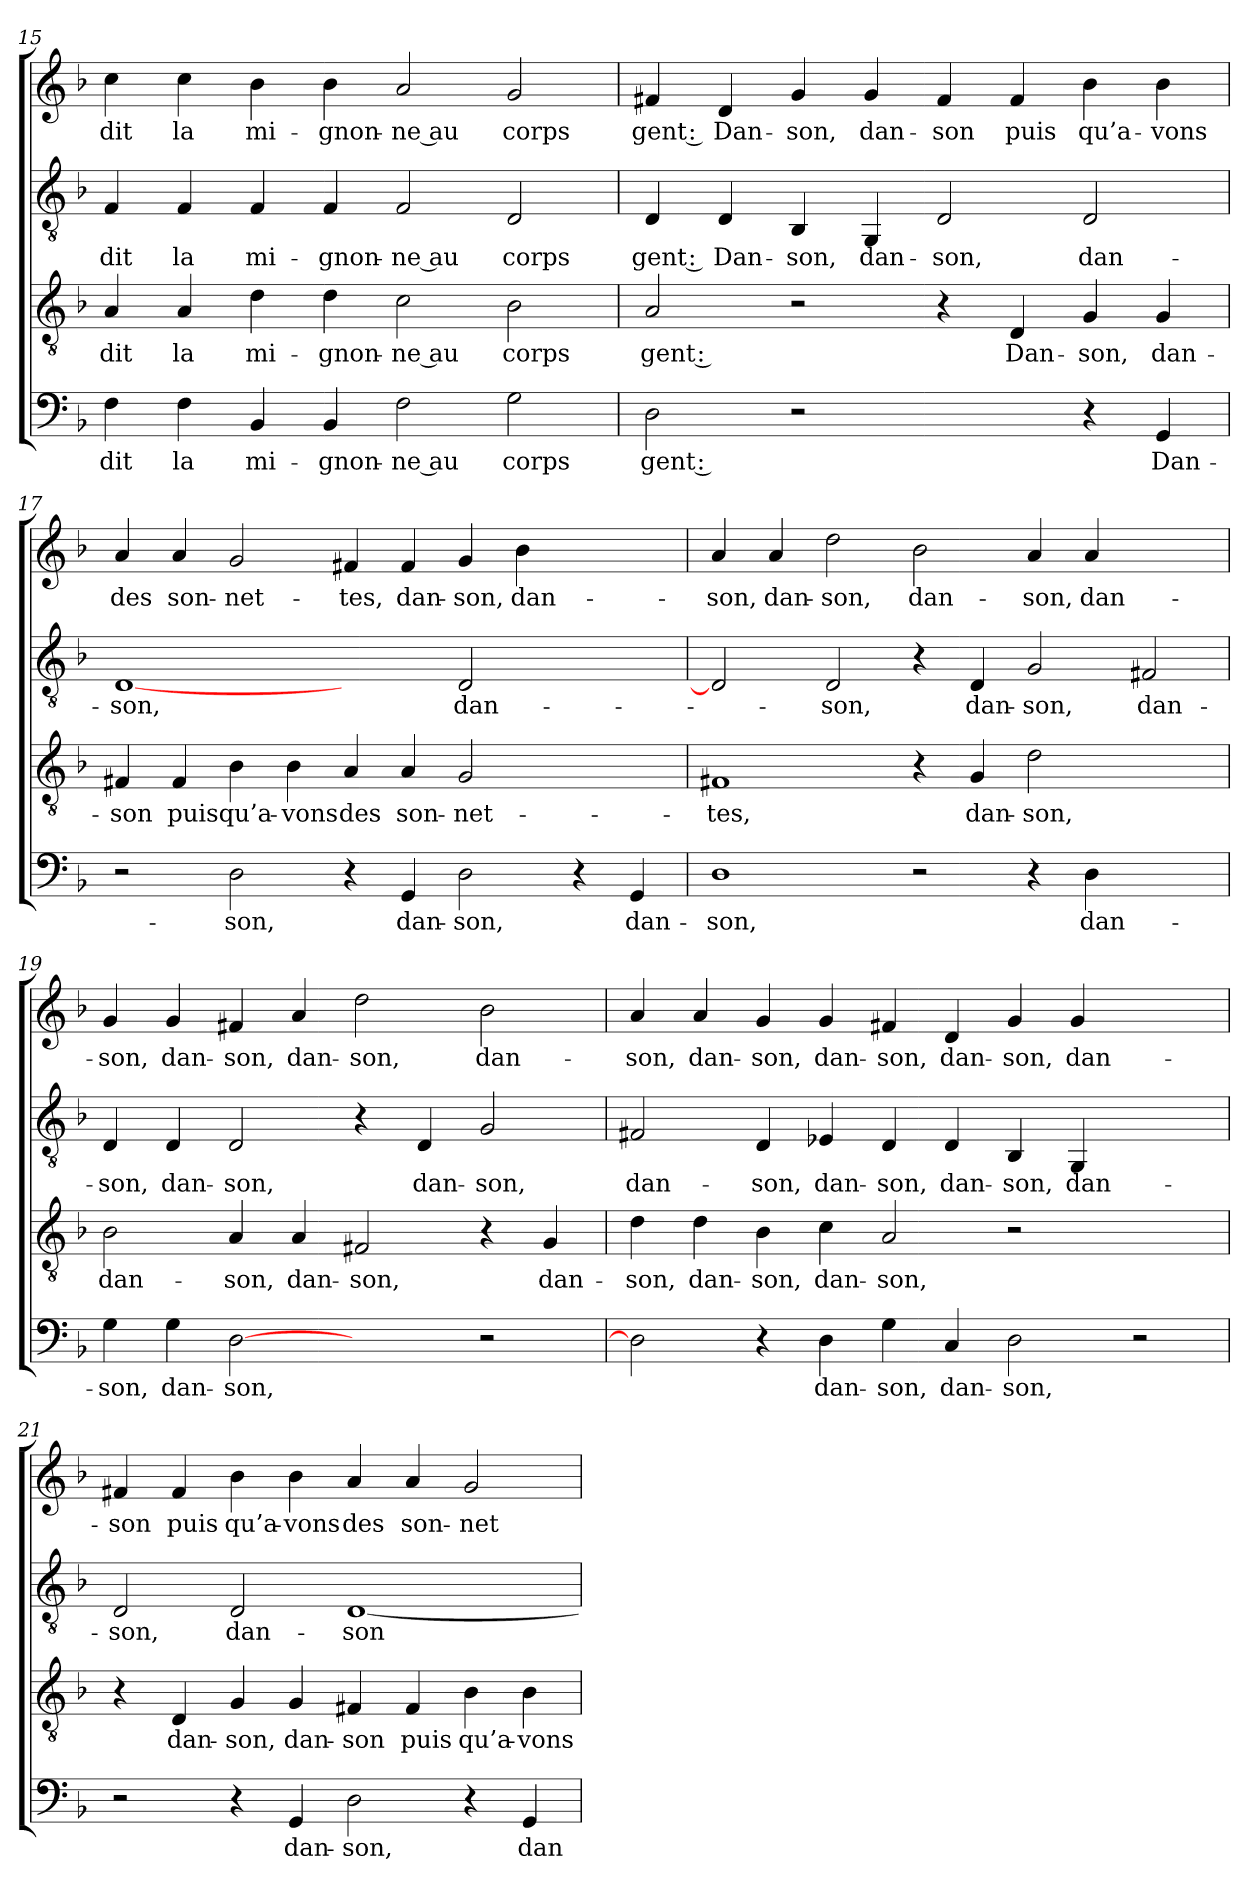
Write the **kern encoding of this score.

**kern	**text	**kern	**text	**kern	**text	**kern	**text
*part4	*part4	*part3	*part3	*part2	*part2	*part1	*part1
*staff4	*staff4	*staff3	*staff3	*staff2	*staff2	*staff1	*staff1
*clefF4	*	*clefGv2	*	*clefGv2	*	*clefG2	*
*k[b-]	*	*k[b-]	*	*k[b-]	*	*k[b-]	*
=15	=15	=15	=15	=15	=15	=15	=15
4F	dit	4A	dit	4F	dit	4cc	dit
4F	la	4A	la	4F	la	4cc	la
4BB-	mi-	4d	mi-	4F	mi-	4b-	mi-
4BB-	-gnon-	4d	-gnon-	4F	-gnon-	4b-	-gnon-
2F	-ne au	2c	-ne au	2F	-ne au	2a	-ne au
2G	corps	2B-	corps	2D	corps	2g	corps
=16	=16	=16	=16	=16	=16	=16	=16
2D	gent :	2A	gent :	4D	gent :	4f#X	gent :
.	.	.	.	4D	Dan-	4d	Dan-
2r	.	2r	.	4BB-	-son,	4g	-son,
.	.	.	.	4GG	dan-	4g	dan-
2ryy	.	4r	.	2D	-son,	4f#	-son
.	.	4D	Dan-	.	.	4f#	puis
4r	.	4G	-son,	2D	dan-	4b-	qu’a-
4GG	Dan-	4G	dan-	.	.	4b-	-vons
!!LO:LB:g=z
=17	=17	=17	=17	=17	=17	=17	=17
2r	.	4F#X	-son	[1D	-son,	4a	des
.	.	4F#	puis	.	.	4a	son-
2D	-son,	4B-	qu’a-	.	.	2g	-net-
.	.	4B-	-vons	.	.	.	.
4r	.	4A	des	2ryy	.	4f#X	-tes,
4GG	dan-	4A	son-	.	.	4f#	dan-
2D	-son,	2G	-net-	2D	dan-	4g	-son,
.	.	.	.	.	.	4b-	dan-
4r	.	2ryy	.	2ryy	.	2ryy	.
4GG	dan-	.	.	.	.	.	.
=18	=18	=18	=18	=18	=18	=18	=18
1D	-son,	1F#X	-tes,	2D]	.	4a	-son,
.	.	.	.	.	.	4a	dan-
.	.	.	.	2D	-son,	2dd	-son,
2r	.	4r	.	4r	.	2b-	dan-
.	.	4G	dan-	4D	dan-	.	.
4r	.	2d	-son,	2G	-son,	4a	-son,
4D	dan-	.	.	.	.	4a	dan-
2ryy	.	2ryy	.	2F#X	dan-	2ryy	.
=19	=19	=19	=19	=19	=19	=19	=19
4G	-son,	2B-	dan-	4D	-son,	4g	-son,
4G	dan-	.	.	4D	dan-	4g	dan-
[2D	-son,	4A	-son,	2D	-son,	4f#X	-son,
.	.	4A	dan-	.	.	4a	dan-
2ryy	.	2F#X	-son,	4r	.	2dd	-son,
.	.	.	.	4D	dan-	.	.
2r	.	4r	.	2G	-son,	2b-	dan-
.	.	4G	dan-	.	.	.	.
=20	=20	=20	=20	=20	=20	=20	=20
2D]	.	4d	-son,	2F#X	dan-	4a	-son,
.	.	4d	dan-	.	.	4a	dan-
4r	.	4B-	-son,	4D	-son,	4g	-son,
4D	dan-	4c	dan-	4E-X	dan-	4g	dan-
4G	-son,	2A	-son,	4D	-son,	4f#X	-son,
4C	dan-	.	.	4D	dan-	4d	dan-
2D	-son,	2r	.	4BB-	-son,	4g	-son,
.	.	.	.	4GG	dan-	4g	dan-
2r	.	2ryy	.	2ryy	.	2ryy	.
!!LO:LB:g=z
=21	=21	=21	=21	=21	=21	=21	=21
2r	.	4r	.	2D	-son,	4f#X	-son
.	.	4D	dan-	.	.	4f#	puis
4r	.	4G	-son,	2D	dan-	4b-	qu’a-
4GG	dan-	4G	dan-	.	.	4b-	-vons
2D	-son,	4F#X	-son	[1D	-son	4a	des
.	.	4F#	puis	.	.	4a	son-
4r	.	4B-	qu’a-	.	.	2g	-net-
4GG	dan-	4B-	-vons	.	.	.	.
=	=	=	=	=	=	=	=
*-	*-	*-	*-	*-	*-	*-	*-
